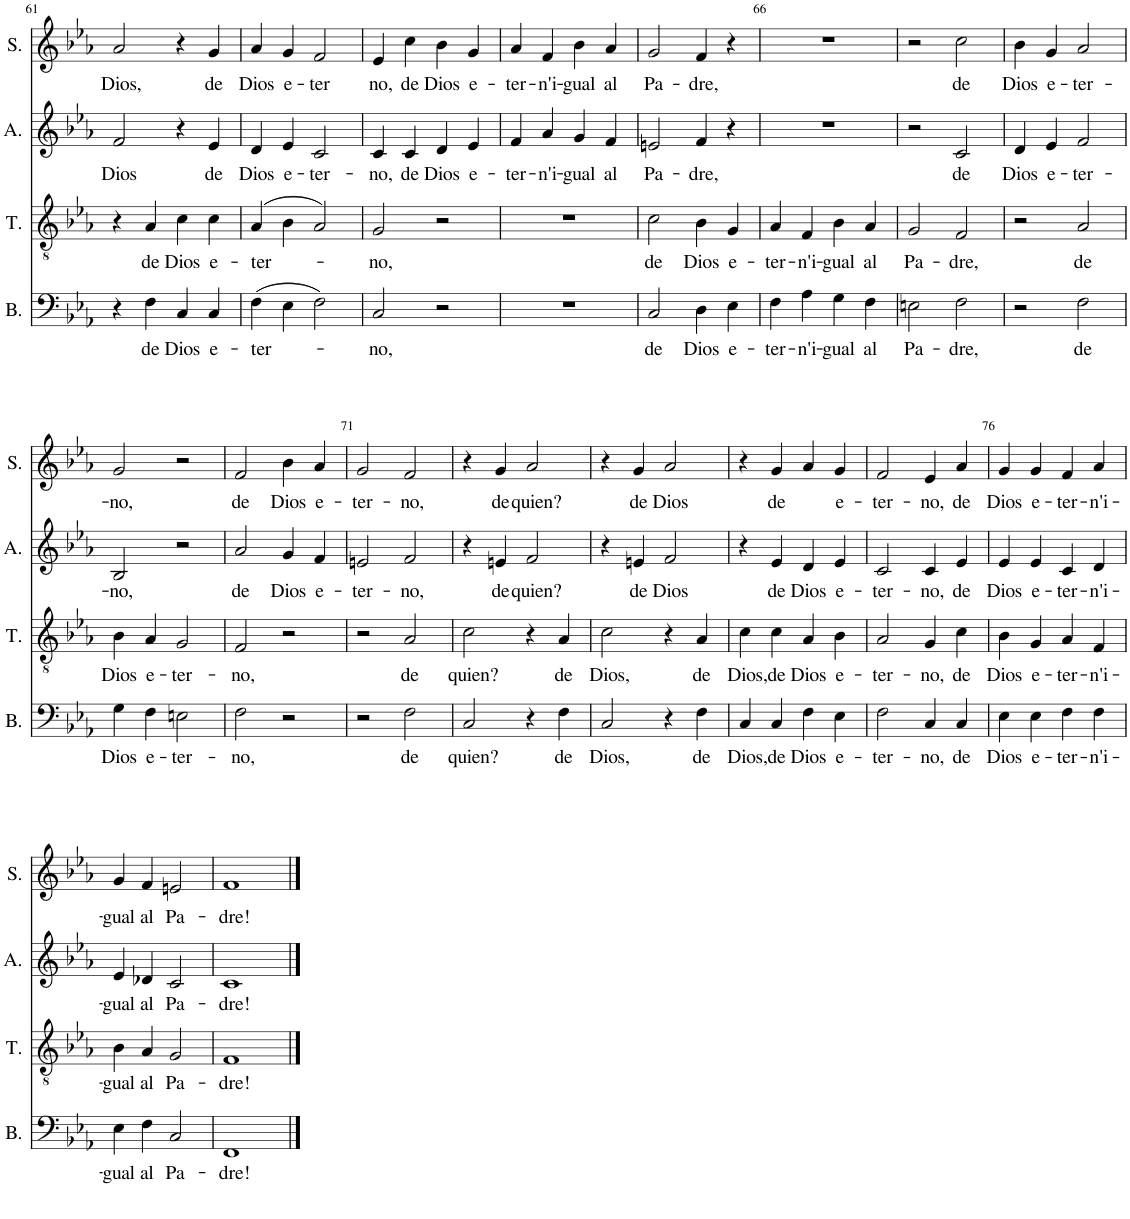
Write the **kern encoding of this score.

**kern	**text	**kern	**text	**kern	**text	**kern	**text
*part4	*part4	*part3	*part3	*part2	*part2	*part1	*part1
*staff4	*staff4	*staff3	*staff3	*staff2	*staff2	*staff1	*staff1
*I"Bass	*	*I"Ténor	*	*I"Alto	*	*I"Soprano	*
*I'B.	*	*I'T.	*	*I'A.	*	*I'S.	*
!!LO:PB:g=z
*clefF4	*	*clefGv2	*	*clefG2	*	*clefG2	*
*k[b-e-a-]	*	*k[b-e-a-]	*	*k[b-e-a-]	*	*k[b-e-a-]	*
*M2/2	*	*M2/2	*	*M2/2	*	*M2/2	*
*met(c|)	*	*met(c|)	*	*met(c|)	*	*met(c|)	*
=61	=61	=61	=61	=61	=61	=61	=61
!	!	!	!	!	!LO:LY:b	!	!LO:LY:b
4r	.	4r	.	2f/	Dios	2a-/	Dios,
!	!LO:LY:b	!	!LO:LY:b	!	!	!	!
4F\	de	4A-/	de	.	.	.	.
!	!LO:LY:b	!	!LO:LY:b	!	!	!	!
4C/	Dios	4c\	Dios	4r	.	4r	.
!	!LO:LY:b	!	!LO:LY:b	!	!LO:LY:b	!	!LO:LY:b
4C/	e-	4c\	e-	4e-/	de	4g/	de
=62	=62	=62	=62	=62	=62	=62	=62
!	!LO:LY:b	!	!LO:LY:b	!	!LO:LY:b	!	!LO:LY:b
(4F\	-ter-	(4A-/	-ter-	4d/	Dios	4a-/	Dios
!	!	!	!	!	!LO:LY:b	!	!LO:LY:b
4E-\	.	4B-\	.	4e-/	e-	4g/	e-
!	!	!	!	!	!LO:LY:b	!	!LO:LY:b
2F\)	.	2A-/)	.	2c/	-ter-	2f/	-ter
=63	=63	=63	=63	=63	=63	=63	=63
!	!LO:LY:b	!	!LO:LY:b	!	!LO:LY:b	!	!LO:LY:b
2C/	-no,	2G/	-no,	4c/	-no,	4e-/	no,
!	!	!	!	!	!LO:LY:b	!	!LO:LY:b
.	.	.	.	4c/	de	4cc\	de
!	!	!	!	!	!LO:LY:b	!	!LO:LY:b
2r	.	2r	.	4d/	Dios	4b-\	Dios
!	!	!	!	!	!LO:LY:b	!	!LO:LY:b
.	.	.	.	4e-/	e-	4g/	e-
=64	=64	=64	=64	=64	=64	=64	=64
!	!	!	!	!	!LO:LY:b	!	!LO:LY:b
1r	.	1r	.	4f/	-ter-	4a-/	-ter-
!	!	!	!	!	!LO:LY:b	!	!LO:LY:b
.	.	.	.	4a-/	-n'i-	4f/	-n'i-
!	!	!	!	!	!LO:LY:b	!	!LO:LY:b
.	.	.	.	4g/	-gual	4b-\	-gual
!	!	!	!	!	!LO:LY:b	!	!LO:LY:b
.	.	.	.	4f/	al	4a-/	al
=65	=65	=65	=65	=65	=65	=65	=65
!	!LO:LY:b	!	!LO:LY:b	!	!LO:LY:b	!	!LO:LY:b
2C/	de	2c\	de	2en/	Pa-	2g/	Pa-
!	!LO:LY:b	!	!LO:LY:b	!	!LO:LY:b	!	!LO:LY:b
4D\	Dios	4B-\	Dios	4f/	-dre,	4f/	-dre,
!	!LO:LY:b	!	!LO:LY:b	!	!	!	!
4E-\	e-	4G/	e-	4r	.	4r	.
=66	=66	=66	=66	=66	=66	=66	=66
!	!LO:LY:b	!	!LO:LY:b	!	!	!	!
4F\	-ter-	4A-/	-ter-	1r	.	1r	.
!	!LO:LY:b	!	!LO:LY:b	!	!	!	!
4A-\	-n'i-	4F/	-n'i-	.	.	.	.
!	!LO:LY:b	!	!LO:LY:b	!	!	!	!
4G\	-gual	4B-\	-gual	.	.	.	.
!	!LO:LY:b	!	!LO:LY:b	!	!	!	!
4F\	al	4A-/	al	.	.	.	.
=67	=67	=67	=67	=67	=67	=67	=67
!	!LO:LY:b	!	!LO:LY:b	!	!	!	!
2En\	Pa-	2G/	Pa-	2r	.	2r	.
!	!LO:LY:b	!	!LO:LY:b	!	!LO:LY:b	!	!LO:LY:b
2F\	-dre,	2F/	-dre,	2c/	de	2cc\	de
=68	=68	=68	=68	=68	=68	=68	=68
!	!	!	!	!	!LO:LY:b	!	!LO:LY:b
2r	.	2r	.	4d/	Dios	4b-\	Dios
!	!	!	!	!	!LO:LY:b	!	!LO:LY:b
.	.	.	.	4e-/	e-	4g/	e-
!	!LO:LY:b	!	!LO:LY:b	!	!LO:LY:b	!	!LO:LY:b
2F\	de	2A-/	de	2f/	-ter-	2a-/	-ter-
!!LO:LB:g=z
=69	=69	=69	=69	=69	=69	=69	=69
!	!LO:LY:b	!	!LO:LY:b	!	!LO:LY:b	!	!LO:LY:b
4G\	Dios	4B-\	Dios	2B-/	-no,	2g/	-no,
!	!LO:LY:b	!	!LO:LY:b	!	!	!	!
4F\	e-	4A-/	e-	.	.	.	.
!	!LO:LY:b	!	!LO:LY:b	!	!	!	!
2En\	-ter-	2G/	-ter-	2r	.	2r	.
=70	=70	=70	=70	=70	=70	=70	=70
!	!LO:LY:b	!	!LO:LY:b	!	!LO:LY:b	!	!LO:LY:b
2F\	-no,	2F/	-no,	2a-/	de	2f/	de
!	!	!	!	!	!LO:LY:b	!	!LO:LY:b
2r	.	2r	.	4g/	Dios	4b-\	Dios
!	!	!	!	!	!LO:LY:b	!	!LO:LY:b
.	.	.	.	4f/	e-	4a-/	e-
=71	=71	=71	=71	=71	=71	=71	=71
!	!	!	!	!	!LO:LY:b	!	!LO:LY:b
2r	.	2r	.	2en/	-ter-	2g/	-ter-
!	!LO:LY:b	!	!LO:LY:b	!	!LO:LY:b	!	!LO:LY:b
2F\	de	2A-/	de	2f/	-no,	2f/	-no,
=72	=72	=72	=72	=72	=72	=72	=72
!	!LO:LY:b	!	!LO:LY:b	!	!	!	!
2C/	quien?	2c\	quien?	4r	.	4r	.
!	!	!	!	!	!LO:LY:b	!	!LO:LY:b
.	.	.	.	4en/	de	4g/	de
!	!	!	!	!	!LO:LY:b	!	!LO:LY:b
4r	.	4r	.	2f/	quien?	2a-/	quien?
!	!LO:LY:b	!	!LO:LY:b	!	!	!	!
4F\	de	4A-/	de	.	.	.	.
=73	=73	=73	=73	=73	=73	=73	=73
!	!LO:LY:b	!	!LO:LY:b	!	!	!	!
2C/	Dios,	2c\	Dios,	4r	.	4r	.
!	!	!	!	!	!LO:LY:b	!	!LO:LY:b
.	.	.	.	4en/	de	4g/	de
!	!	!	!	!	!LO:LY:b	!	!LO:LY:b
4r	.	4r	.	2f/	Dios	2a-/	Dios
!	!LO:LY:b	!	!LO:LY:b	!	!	!	!
4F\	de	4A-/	de	.	.	.	.
=74	=74	=74	=74	=74	=74	=74	=74
!	!LO:LY:b	!	!LO:LY:b	!	!	!	!
4C/	Dios,	4c\	Dios,	4r	.	4r	.
!	!LO:LY:b	!	!LO:LY:b	!	!LO:LY:b	!	!LO:LY:b
4C/	de	4c\	de	4e-/	de	4g/	de
!	!LO:LY:b	!	!LO:LY:b	!	!LO:LY:b	!	!
4F\	Dios	4A-/	Dios	4d/	Dios	4a-/	.
!	!LO:LY:b	!	!LO:LY:b	!	!LO:LY:b	!	!LO:LY:b
4E-\	e-	4B-\	e-	4e-/	e-	4g/	e-
=75	=75	=75	=75	=75	=75	=75	=75
!	!LO:LY:b	!	!LO:LY:b	!	!LO:LY:b	!	!LO:LY:b
2F\	-ter-	2A-/	-ter-	2c/	-ter-	2f/	-ter-
!	!LO:LY:b	!	!LO:LY:b	!	!LO:LY:b	!	!LO:LY:b
4C/	-no,	4G/	-no,	4c/	-no,	4e-/	-no,
!	!LO:LY:b	!	!LO:LY:b	!	!LO:LY:b	!	!LO:LY:b
4C/	de	4c\	de	4e-/	de	4a-/	de
=76	=76	=76	=76	=76	=76	=76	=76
!	!LO:LY:b	!	!LO:LY:b	!	!LO:LY:b	!	!LO:LY:b
4E-\	Dios	4B-\	Dios	4e-/	Dios	4g/	Dios
!	!LO:LY:b	!	!LO:LY:b	!	!LO:LY:b	!	!LO:LY:b
4E-\	e-	4G/	e-	4e-/	e-	4g/	e-
!	!LO:LY:b	!	!LO:LY:b	!	!LO:LY:b	!	!LO:LY:b
4F\	-ter-	4A-/	-ter-	4c/	-ter-	4f/	-ter-
!	!LO:LY:b	!	!LO:LY:b	!	!LO:LY:b	!	!LO:LY:b
4F\	-n'i-	4F/	-n'i-	4d/	-n'i-	4a-/	-n'i-
!!LO:LB:g=z
=77	=77	=77	=77	=77	=77	=77	=77
!	!LO:LY:b	!	!LO:LY:b	!	!LO:LY:b	!	!LO:LY:b
4E-\	-gual	4B-\	-gual	4e-/	-gual	4g/	-gual
!	!LO:LY:b	!	!LO:LY:b	!	!LO:LY:b	!	!LO:LY:b
4F\	al	4A-/	al	4d-X/	al	4f/	al
!	!LO:LY:b	!	!LO:LY:b	!	!LO:LY:b	!	!LO:LY:b
2C/	Pa-	2G/	Pa-	2c/	Pa-	2en/	Pa-
=78	=78	=78	=78	=78	=78	=78	=78
!	!LO:LY:b	!	!LO:LY:b	!	!LO:LY:b	!	!LO:LY:b
1FF	-dre!	1F	-dre!	1c	-dre!	1f	-dre!
==	==	==	==	==	==	==	==
*-	*-	*-	*-	*-	*-	*-	*-
